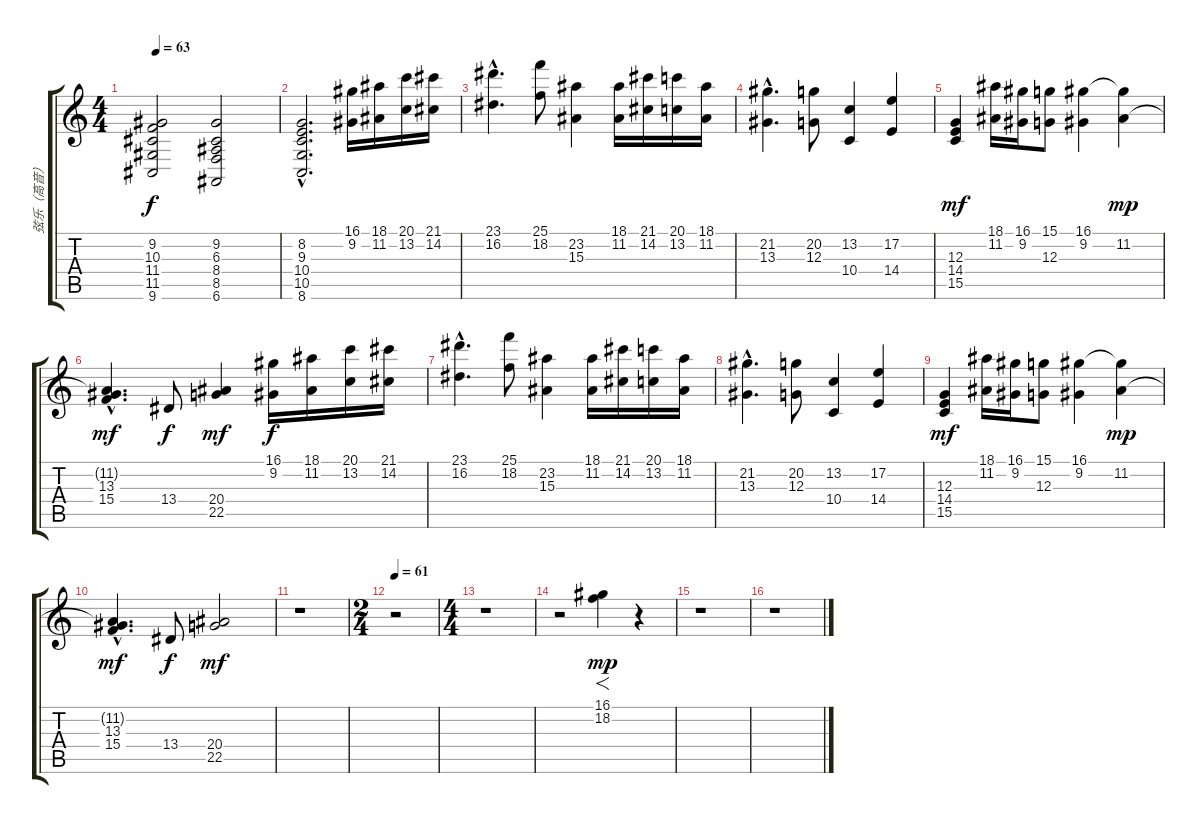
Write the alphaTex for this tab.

\track ("弦乐（高音）" "弦乐（高音）") {instrument stringensemble1}
\staff {score tabs}
\tuning (E4 B3 G3 D3 A2 E2) {hide}
\ts (4 4)
\tempo 63
\clef g2
\ks c
(9.2 10.3 11.4 11.5 9.6).2{dy f} (9.2 6.3 8.4 8.5 6.6).2 |
(8.2{hac} 9.3{hac} 10.4{hac} 10.5{hac} 8.6{hac}).2{d} (16.1 9.2).16{volume 12 instrument stringensemble1} (18.1 11.2).16 (20.1 13.2).16 (21.1 14.2).16 |
(23.1{hac} 16.2{hac}).4{d} (25.1 18.2).8 (23.2 15.3).4 (18.1 11.2).16 (21.1 14.2).16 (20.1 13.2).16 (18.1 11.2).16 |
(21.2{hac} 13.3{hac}).4{d} (20.2 12.3).8 (13.2 10.4).4 (17.2 14.4).4 |
(12.3 14.4 15.5).4{dy mf} (18.1 11.2).16 (16.1 9.2).16 (15.1 12.3).8 (16.1 9.2).4 (16.1{t} 11.2).4{dy mp} |
(11.2{hac t} 13.3{hac} 15.4{hac}).4{d dy mf} 13.4.8{dy f} (20.4 22.5).4{dy mf} (16.1 9.2).16{dy f} (18.1 11.2).16 (20.1 13.2).16 (21.1 14.2).16 |
(23.1{hac} 16.2{hac}).4{d} (25.1 18.2).8 (23.2 15.3).4 (18.1 11.2).16 (21.1 14.2).16 (20.1 13.2).16 (18.1 11.2).16 |
(21.2{hac} 13.3{hac}).4{d} (20.2 12.3).8 (13.2 10.4).4 (17.2 14.4).4 |
(12.3 14.4 15.5).4{dy mf} (18.1 11.2).16 (16.1 9.2).16 (15.1 12.3).8 (16.1 9.2).4 (16.1{t} 11.2).4{dy mp} |
(11.2{hac t} 13.3{hac} 15.4{hac}).4{d dy mf} 13.4.8{dy f} (20.4 22.5).2{dy mf} |
r.1 |
\ts (2 4)
\tempo 61
r.2 |
\ts (4 4)
r.1 |
r.2 (16.1 18.2).4{f dy mp} r.4 |
r.1 |
r.1
